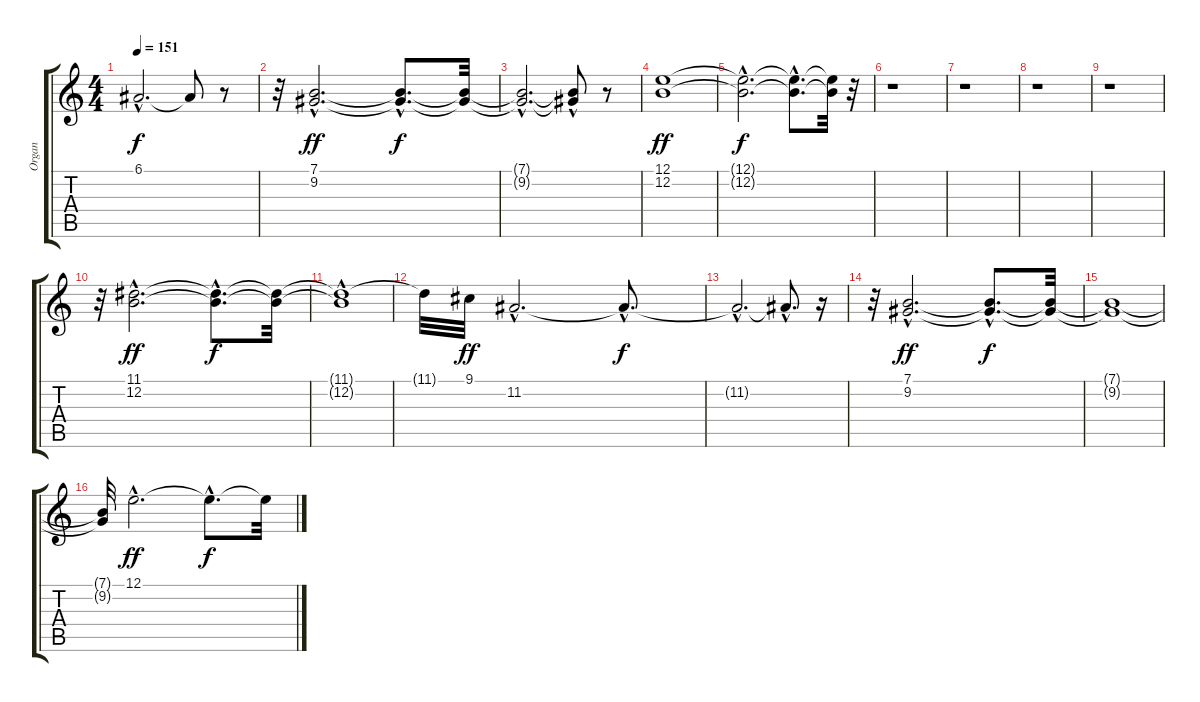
\track ("Organ" "Organ") {instrument percussiveorgan}
\staff {score tabs}
\tuning (E4 B3 G3 D3 A2 E2) {hide}
\ts (4 4)
\tempo 151
\clef g2
\ks c
6.1{hac t}.2{d dy f} 6.1{t}.8 r.8 |
r.32 (7.1{hac} 9.2{hac}).2{d dy ff} (7.1{hac t} 9.2{hac t}).8{d dy f} (7.1{t} 9.2{t}).32 |
(7.1{hac t} 9.2{hac t}).2{d} (7.1{t} 9.2{hac t}).8 r.8 |
(12.1 12.2).1{dy ff} |
(12.1{hac t} 12.2{hac t}).2{d dy f} (12.1{hac t} 12.2{hac t}).8{d} (12.1{t} 12.2{t}).32 r.32 |
r.1 |
r.1 |
r.1 |
r.1 |
r.32 (11.1{hac} 12.2{hac}).2{d dy ff} (11.1{hac t} 12.2{hac t}).8{d dy f} (11.1{t} 12.2{t}).32 |
(11.1{t} 12.2{hac t}).1 |
11.1{t}.32 9.1.32{dy ff} 11.2{hac}.2{d} 11.2{hac t}.8{d dy f} |
11.2{hac t}.2{d} 11.2{hac t}.8{d} r.16 |
r.32 (7.1{hac} 9.2{hac}).2{d dy ff} (7.1{hac t} 9.2{hac t}).8{d dy f} (7.1{t} 9.2{t}).32 |
(7.1{t} 9.2{t}).1 |
(7.1{t} 9.2{t}).32 12.1{hac}.2{d dy ff} 12.1{hac t}.8{d dy f} 12.1{t}.32
